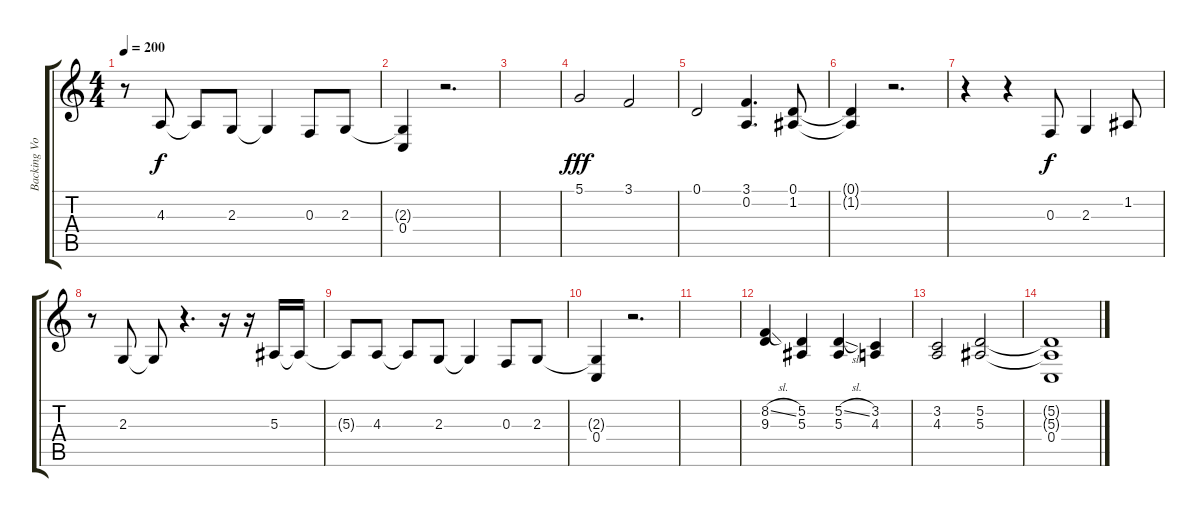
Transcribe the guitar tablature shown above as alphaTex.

\track ("Backing Voice" "Backing Vo") {instrument oboe}
\staff {score tabs}
\tuning (D4 A3 F3 C3 G2 C2) {hide}
\ts (4 4)
\tempo 200
\clef g2
\ks c
r.8{dy f} 4.3.8 4.3{t}.8 2.3.8 2.3{t}.4 0.3.8 2.3.8 |
(2.3{t} 0.4).4 r.2{d} |
|
5.1.2{dy fff volume 11} 3.1.2 |
0.1.2 (3.1 0.2).4{d} (0.1 1.2).8 |
(0.1{t} 1.2{t}).4 r.2{d} |
r.4 r.4{volume 13} 0.3.8{dy f} 2.3.4 1.2.8 |
r.8 2.3.8 2.3{t}.8 r.4{d} r.16 r.16 5.3.16 5.3{t}.16 |
5.3{t}.8 4.3.8 4.3{t}.8 2.3.8 2.3{t}.4 0.3.8 2.3.8 |
(2.3{t} 0.4).4 r.2{d} |
|
(8.2{sl} 9.3).4 (5.2 5.3).4 (5.2{sl} 5.3).4 (3.2 4.3).4 |
(3.2 4.3).2 (5.2 5.3).2 |
(5.2{t} 5.3{t} 0.4).1
